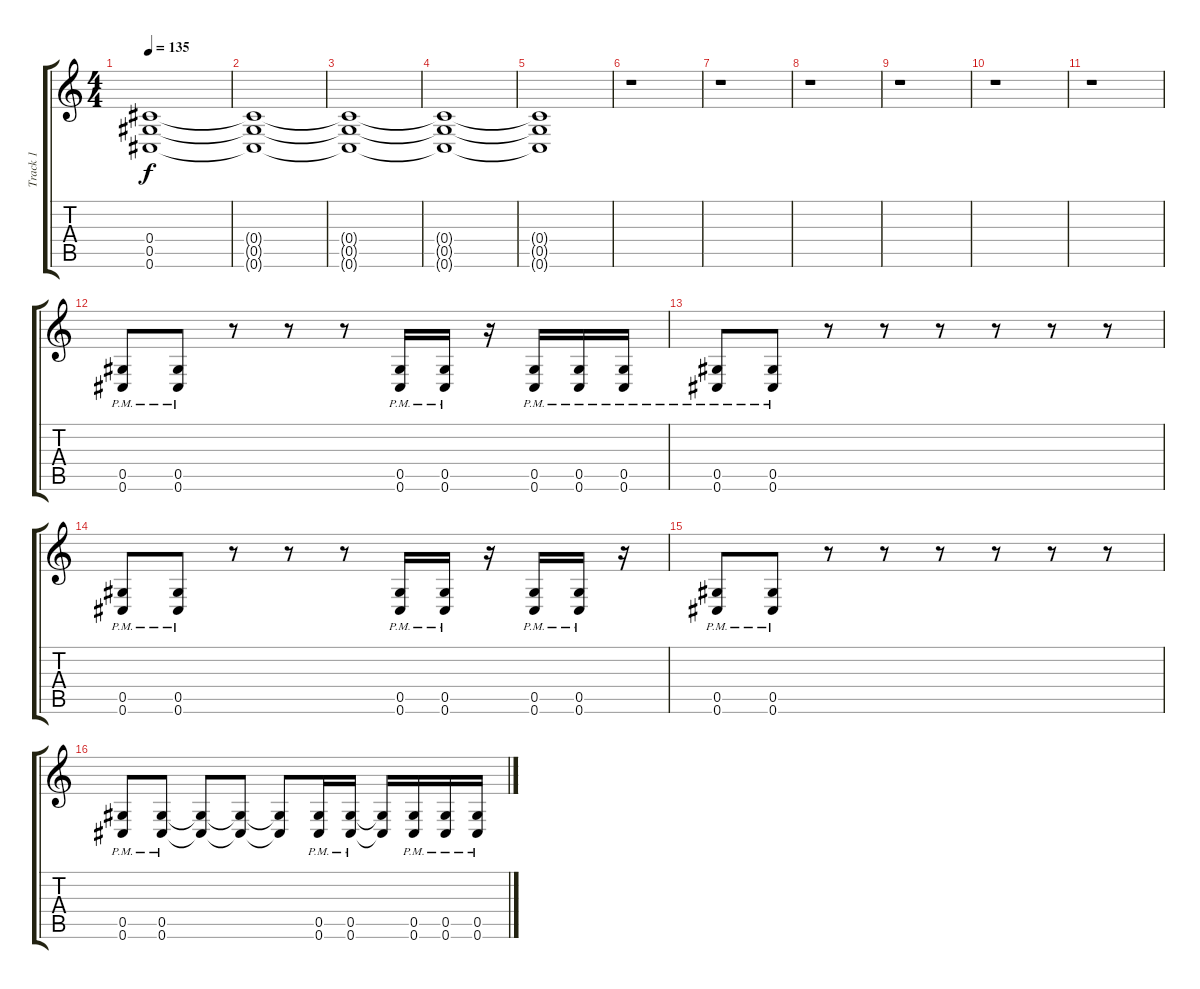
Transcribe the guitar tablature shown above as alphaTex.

\track ("Track 1" "Track 1") {instrument distortionguitar}
\staff {score tabs}
\tuning (Eb4 Bb3 Gb3 Db3 Ab2 Db2) {hide}
\ts (4 4)
\tempo 135
\clef g2
\ks c
(0.4{t} 0.5{t} 0.6{t}).1{dy f volume 8} |
(0.4{t} 0.5{t} 0.6{t}).1{volume 0} |
(0.4{t} 0.5{t} 0.6{t}).1 |
(0.4{t} 0.5{t} 0.6{t}).1 |
(0.4{t} 0.5{t} 0.6{t}).1 |
r.1 |
r.1 |
r.1 |
r.1 |
r.1 |
r.1 |
(0.5{pm} 0.6{pm}).8{volume 13} (0.5{pm} 0.6{pm}).8 r.8 r.8 r.8 (0.5{pm} 0.6{pm}).16 (0.5{pm} 0.6{pm}).16 r.16 (0.5{pm} 0.6{pm}).16 (0.5{pm} 0.6{pm}).16 (0.5{pm} 0.6{pm}).16 |
(0.5{pm} 0.6{pm}).8 (0.5{pm} 0.6{pm}).8 r.8 r.8 r.8 r.8 r.8 r.8 |
(0.5{pm} 0.6{pm}).8 (0.5{pm} 0.6{pm}).8 r.8 r.8 r.8 (0.5{pm} 0.6{pm}).16 (0.5{pm} 0.6{pm}).16 r.16 (0.5{pm} 0.6{pm}).16 (0.5{pm} 0.6{pm}).16 r.16 |
(0.5{pm} 0.6{pm}).8 (0.5{pm} 0.6{pm}).8 r.8 r.8 r.8 r.8 r.8 r.8 |
(0.5{pm} 0.6{pm}).8 (0.5{pm} 0.6{pm}).8 (0.5{t} 0.6{t}).8 (0.5{t} 0.6{t}).8 (0.5{t} 0.6{t}).8 (0.5{pm} 0.6{pm}).16 (0.5{pm} 0.6{pm}).16 (0.5{t} 0.6{t}).16 (0.5{pm} 0.6{pm}).16 (0.5{pm} 0.6{pm}).16 (0.5{pm} 0.6{pm}).16
